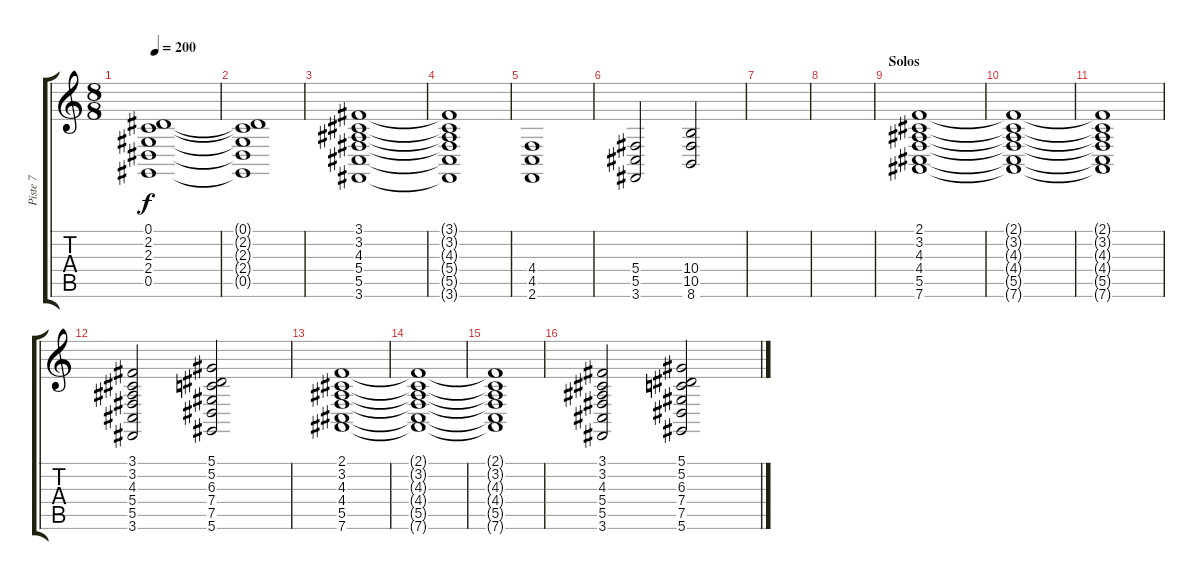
\track ("Piste 7" "Piste 7") {instrument stringensemble1}
\staff {score tabs}
\tuning (Eb4 Bb3 Gb3 Db3 Ab2 Eb2) {hide}
\ts (8 8)
\tempo 200
\clef g2
\ks c
(0.1 2.2 2.3 2.4 0.5).1{dy f} |
(0.1{t} 2.2{t} 2.3{t} 2.4{t} 0.5{t}).1 |
(3.1 3.2 4.3 5.4 5.5 3.6).1 |
(3.1{t} 3.2{t} 4.3{t} 5.4{t} 5.5{t} 3.6{t}).1 |
(4.4 4.5 2.6).1 |
(5.4 5.5 3.6).2 (10.4 10.5 8.6).2 |
|
|
\section ("" "Solos")
(2.1 3.2 4.3 4.4 5.5 7.6).1{volume 11} |
(2.1{t} 3.2{t} 4.3{t} 4.4{t} 5.5{t} 7.6{t}).1 |
(2.1{t} 3.2{t} 4.3{t} 4.4{t} 5.5{t} 7.6{t}).1 |
(3.1 3.2 4.3 5.4 5.5 3.6).2 (5.1 5.2 6.3 7.4 7.5 5.6).2 |
(2.1 3.2 4.3 4.4 5.5 7.6).1{volume 11} |
(2.1{t} 3.2{t} 4.3{t} 4.4{t} 5.5{t} 7.6{t}).1 |
(2.1{t} 3.2{t} 4.3{t} 4.4{t} 5.5{t} 7.6{t}).1 |
(3.1 3.2 4.3 5.4 5.5 3.6).2 (5.1 5.2 6.3 7.4 7.5 5.6).2
